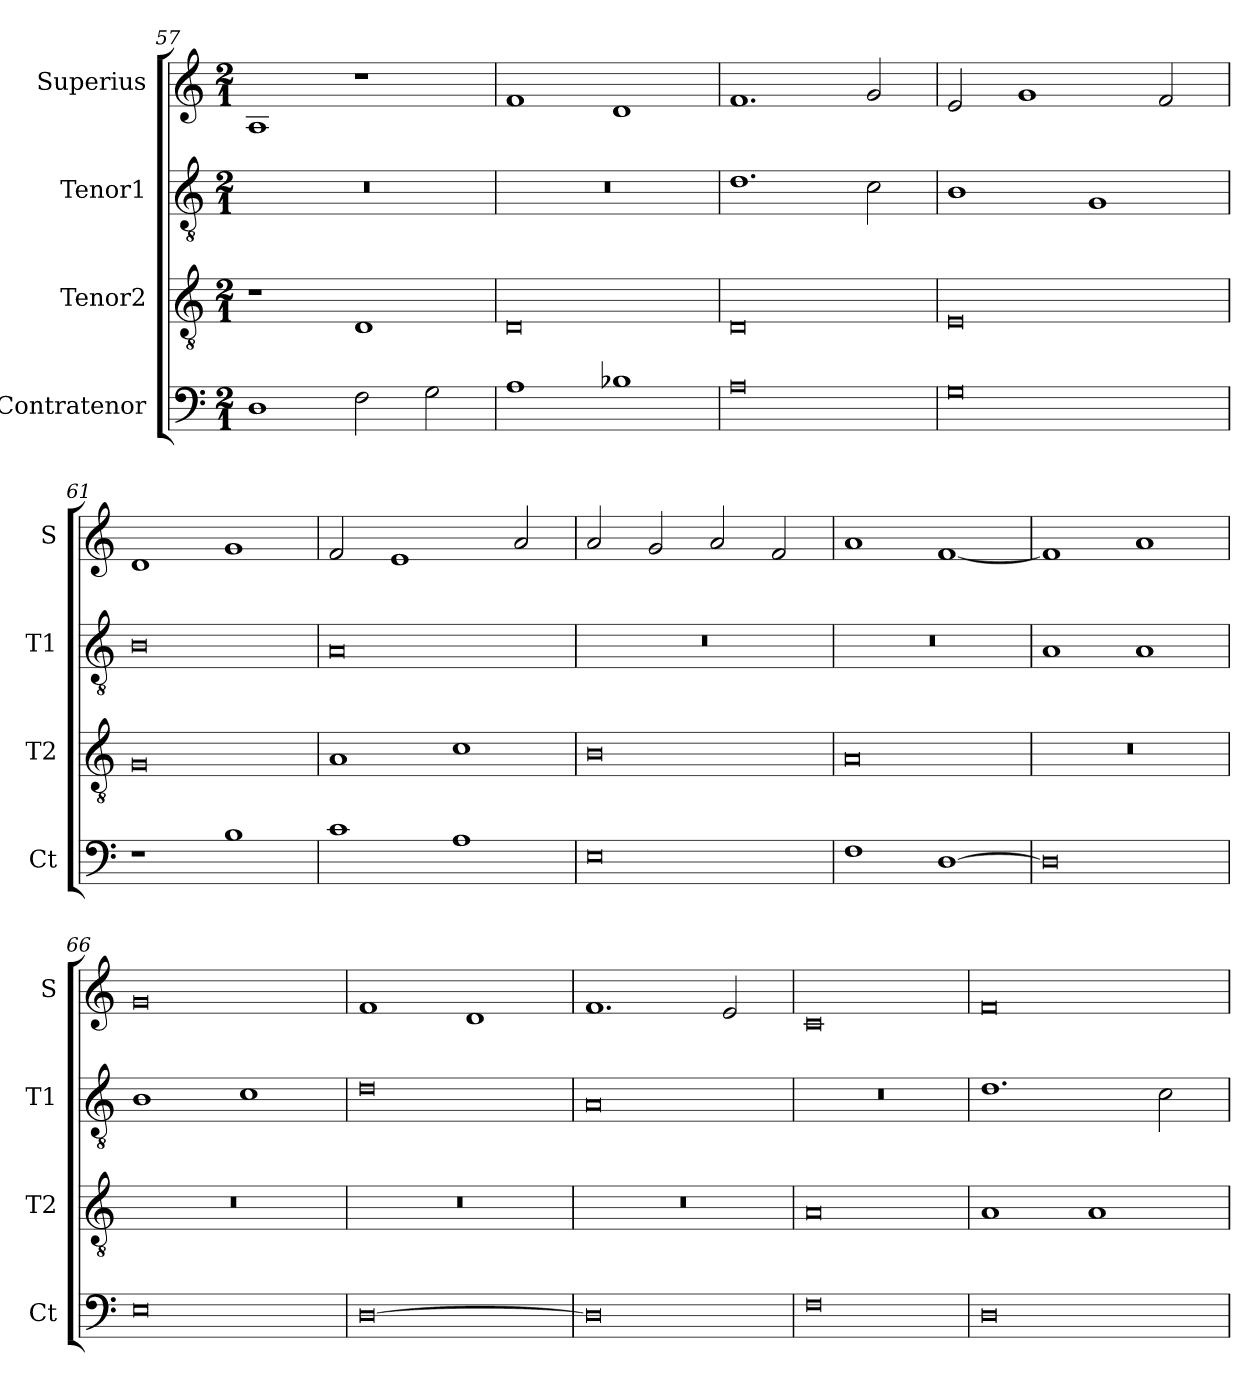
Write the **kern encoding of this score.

**kern	**kern	**kern	**kern
*part4	*part3	*part2	*part1
*staff4	*staff3	*staff2	*staff1
*I"Contratenor	*I"Tenor2	*I"Tenor1	*I"Superius
*I'Ct	*I'T2	*I'T1	*I'S
*clefF4	*clefGv2	*clefGv2	*clefG2
*k[]	*k[]	*k[]	*k[]
*M2/1	*M2/1	*M2/1	*M2/1
=57	=57	=57	=57
1D	1r	0r	1A
2F\	1D	.	1r
2G\	.	.	.
=58	=58	=58	=58
1A	0D	0r	1f
1B-X	.	.	1d
=59	=59	=59	=59
0A	0D	1.d	1.f
.	.	2c\	2g/
=60	=60	=60	=60
0G	0E	1B	2e/
.	.	.	1g
.	.	1G	.
.	.	.	2f/
=61	=61	=61	=61
1r	0G	0B	1d
1B	.	.	1g
=62	=62	=62	=62
1c	1A	0A	2f/
.	.	.	1e
1A	1c	.	.
.	.	.	2a/
=63	=63	=63	=63
0E	0B	0r	2a/
.	.	.	2g/
.	.	.	2a/
.	.	.	2f/
=64	=64	=64	=64
1F	0A	0r	1a
[1D	.	.	[1f
=65	=65	=65	=65
0D]	0r	1A	1f]
.	.	1A	1a
=66	=66	=66	=66
0E	0r	1B	0g
.	.	1c	.
=67	=67	=67	=67
[0D	0r	0d	1f
.	.	.	1d
=68	=68	=68	=68
0D]	0r	0A	1.f
.	.	.	2e/
=69	=69	=69	=69
0F	0A	0r	0c
=70	=70	=70	=70
0D	1A	1.d	0f
.	1A	.	.
.	.	2c\	.
=	=	=	=
*-	*-	*-	*-
